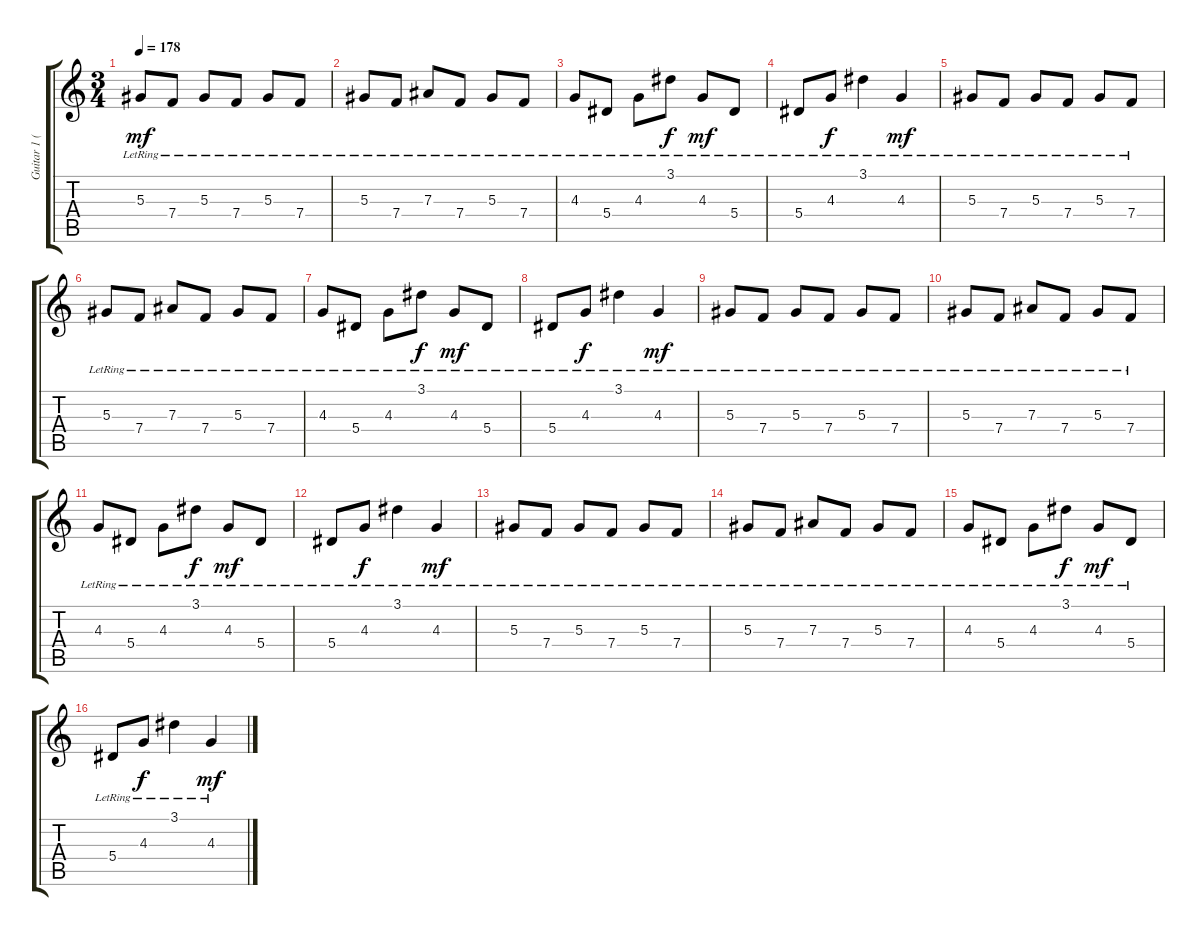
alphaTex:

\track ("Guitar 1 (Lead)" "Guitar 1 (") {instrument distortionguitar}
\staff {score tabs}
\tuning (C4 G3 Eb3 Bb2 F2 C2) {hide}
\ts (3 4)
\tempo 178
\clef g2
\ks c
5.3{lr}.8{dy mf volume 14 balance 9 instrument acousticguitarsteel} 7.4{lr}.8 5.3{lr}.8 7.4{lr}.8 5.3{lr}.8 7.4{lr}.8 |
5.3{lr}.8 7.4{lr}.8 7.3{lr}.8 7.4{lr}.8 5.3{lr}.8 7.4{lr}.8 |
4.3{lr}.8 5.4{lr}.8 4.3{lr}.8 3.1{lr}.8{dy f} 4.3{lr}.8{dy mf} 5.4{lr}.8 |
5.4{lr}.8 4.3{lr}.8{dy f} 3.1{lr}.4 4.3{lr}.4{dy mf} |
5.3{lr}.8 7.4{lr}.8 5.3{lr}.8 7.4{lr}.8 5.3{lr}.8 7.4{lr}.8 |
5.3{lr}.8 7.4{lr}.8 7.3{lr}.8 7.4{lr}.8 5.3{lr}.8 7.4{lr}.8 |
4.3{lr}.8 5.4{lr}.8 4.3{lr}.8 3.1{lr}.8{dy f} 4.3{lr}.8{dy mf} 5.4{lr}.8 |
5.4{lr}.8 4.3{lr}.8{dy f} 3.1{lr}.4 4.3{lr}.4{dy mf} |
5.3{lr}.8 7.4{lr}.8 5.3{lr}.8 7.4{lr}.8 5.3{lr}.8 7.4{lr}.8 |
5.3{lr}.8 7.4{lr}.8 7.3{lr}.8 7.4{lr}.8 5.3{lr}.8 7.4{lr}.8 |
4.3{lr}.8 5.4{lr}.8 4.3{lr}.8 3.1{lr}.8{dy f} 4.3{lr}.8{dy mf} 5.4{lr}.8 |
5.4{lr}.8 4.3{lr}.8{dy f} 3.1{lr}.4 4.3{lr}.4{dy mf} |
5.3{lr}.8 7.4{lr}.8 5.3{lr}.8 7.4{lr}.8 5.3{lr}.8 7.4{lr}.8 |
5.3{lr}.8 7.4{lr}.8 7.3{lr}.8 7.4{lr}.8 5.3{lr}.8 7.4{lr}.8 |
4.3{lr}.8 5.4{lr}.8 4.3{lr}.8 3.1{lr}.8{dy f} 4.3{lr}.8{dy mf} 5.4{lr}.8 |
5.4{lr}.8 4.3{lr}.8{dy f} 3.1{lr}.4 4.3{lr}.4{dy mf}
